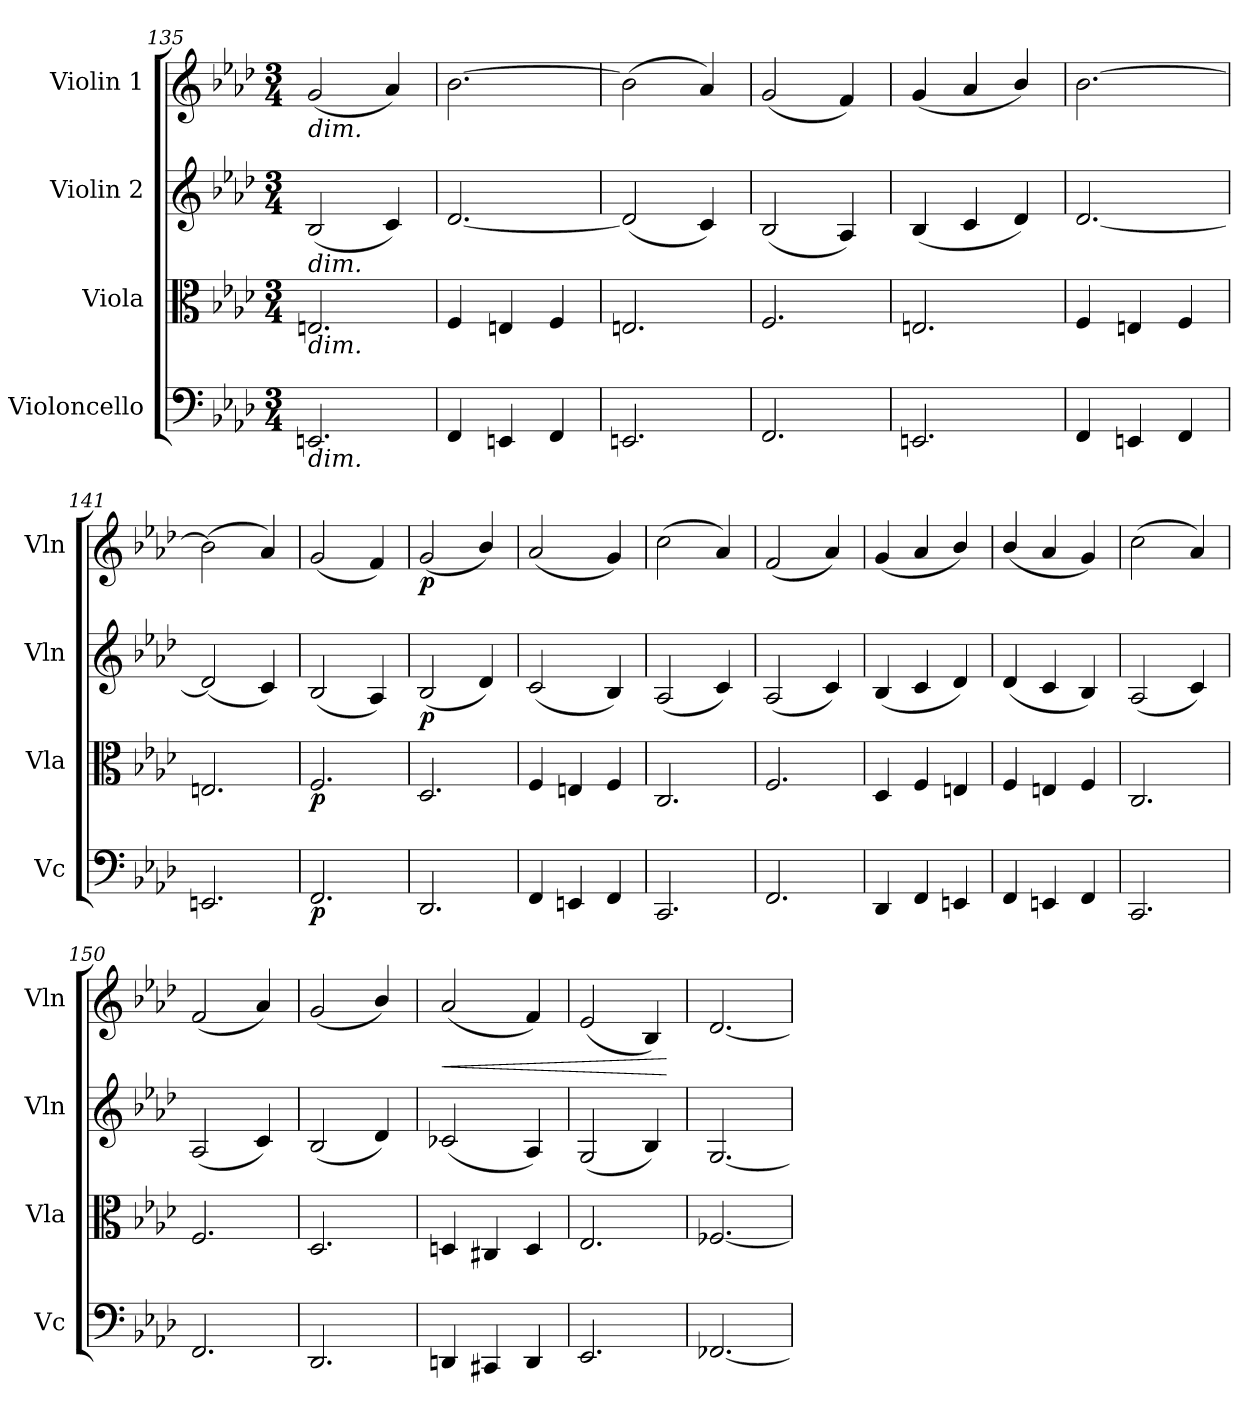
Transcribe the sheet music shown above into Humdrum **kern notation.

**kern	**dynam	**kern	**dynam	**kern	**dynam	**kern	**dynam
*part4	*part4	*part3	*part3	*part2	*part2	*part1	*part1
*staff4	*staff4	*staff3	*staff3	*staff2	*staff2	*staff1	*staff1
*I"Violoncello	*	*I"Viola	*	*I"Violin 2	*	*I"Violin 1	*
*I'Vc	*	*I'Vla	*	*I'Vln	*	*I'Vln	*
*clefF4	*	*clefC3	*	*clefG2	*	*clefG2	*
*k[b-e-a-d-]	*	*k[b-e-a-d-]	*	*k[b-e-a-d-]	*	*k[b-e-a-d-]	*
*M3/4	*	*M3/4	*	*M3/4	*	*M3/4	*
=135	=135	=135	=135	=135	=135	=135	=135
!	!	!	!	!	!	!LO:TX:b:i:t=dim.	!
!	!	!	!	!LO:TX:b:i:t=dim.	!	!	!
!	!	!LO:TX:b:i:t=dim.	!	!	!	!	!
!LO:TX:b:i:t=dim.	!	!	!	!	!	!	!
2.EEn/	.	2.En/	.	(2B-/	.	(2g/	.
.	.	.	.	4c/)	.	4a-/)	.
=136	=136	=136	=136	=136	=136	=136	=136
4FF/	.	4F/	.	[2.d-/	.	[2.b-\	.
4EEn/	.	4En/	.	.	.	.	.
4FF/	.	4F/	.	.	.	.	.
=137	=137	=137	=137	=137	=137	=137	=137
2.EEn/	.	2.En/	.	(2d-/]	.	(2b-\]	.
.	.	.	.	4c/)	.	4a-/)	.
=138	=138	=138	=138	=138	=138	=138	=138
2.FF/	.	2.F/	.	(2B-/	.	(2g/	.
.	.	.	.	4A-/)	.	4f/)	.
=139	=139	=139	=139	=139	=139	=139	=139
2.EEn/	.	2.En/	.	(4B-/	.	(4g/	.
.	.	.	.	4c/	.	4a-/	.
.	.	.	.	4d-/)	.	4b-/)	.
=140	=140	=140	=140	=140	=140	=140	=140
4FF/	.	4F/	.	[2.d-/	.	[2.b-\	.
4EEn/	.	4En/	.	.	.	.	.
4FF/	.	4F/	.	.	.	.	.
=141	=141	=141	=141	=141	=141	=141	=141
2.EEn/	.	2.En/	.	(2d-/]	.	(2b-\]	.
.	.	.	.	4c/)	.	4a-/)	.
=142	=142	=142	=142	=142	=142	=142	=142
!	!LO:DY:b	!	!LO:DY:b	!	!	!	!
2.FF/	p	2.F/	p	(2B-/	.	(2g/	.
.	.	.	.	4A-/)	.	4f/)	.
=143	=143	=143	=143	=143	=143	=143	=143
!	!	!	!	!	!LO:DY:b	!	!LO:DY:b
2.DD-/	.	2.D-/	.	(2B-/	p	(2g/	p
.	.	.	.	4d-/)	.	4b-/)	.
!!LO:LB:g=z
=144	=144	=144	=144	=144	=144	=144	=144
4FF/	.	4F/	.	(2c/	.	(2a-/	.
4EEn/	.	4En/	.	.	.	.	.
4FF/	.	4F/	.	4B-/)	.	4g/)	.
!!LO:LB:g=z
=145	=145	=145	=145	=145	=145	=145	=145
2.CC/	.	2.C/	.	(2A-/	.	(2cc\	.
.	.	.	.	4c/)	.	4a-/)	.
=146	=146	=146	=146	=146	=146	=146	=146
2.FF/	.	2.F/	.	(2A-/	.	(2f/	.
.	.	.	.	4c/)	.	4a-/)	.
=147	=147	=147	=147	=147	=147	=147	=147
4DD-/	.	4D-/	.	(4B-/	.	(4g/	.
4FF/	.	4F/	.	4c/	.	4a-/	.
4EEn/	.	4En/	.	4d-/)	.	4b-/)	.
=148	=148	=148	=148	=148	=148	=148	=148
4FF/	.	4F/	.	(4d-/	.	(4b-/	.
4EEn/	.	4En/	.	4c/	.	4a-/	.
4FF/	.	4F/	.	4B-/)	.	4g/)	.
=149	=149	=149	=149	=149	=149	=149	=149
2.CC/	.	2.C/	.	(2A-/	.	(2cc\	.
.	.	.	.	4c/)	.	4a-/)	.
=150	=150	=150	=150	=150	=150	=150	=150
2.FF/	.	2.F/	.	(2A-/	.	(2f/	.
.	.	.	.	4c/)	.	4a-/)	.
=151	=151	=151	=151	=151	=151	=151	=151
2.DD-/	.	2.D-/	.	(2B-/	.	(2g/	.
.	.	.	.	4d-/)	.	4b-/)	.
=152	=152	=152	=152	=152	=152	=152	=152
!	!	!	!	!	!	!	!LO:HP:b
4DDn/	.	4Dn/	.	(2c-X/	.	(2a-/	<
4CC#X/	.	4C#X/	.	.	.	.	.
4DD/	.	4D/	.	4A-/)	.	4f/)	.
=153	=153	=153	=153	=153	=153	=153	=153
2.EE-/	.	2.E-/	.	(2G/	.	(2e-/	.
.	.	.	.	4B-/)	.	4B-/)	.
.	.	.	.	.	.	.	[
=154	=154	=154	=154	=154	=154	=154	=154
[2.FF-X/	.	[2.F-X/	.	[2.G/	.	[2.d-/	.
=	=	=	=	=	=	=	=
*-	*-	*-	*-	*-	*-	*-	*-
